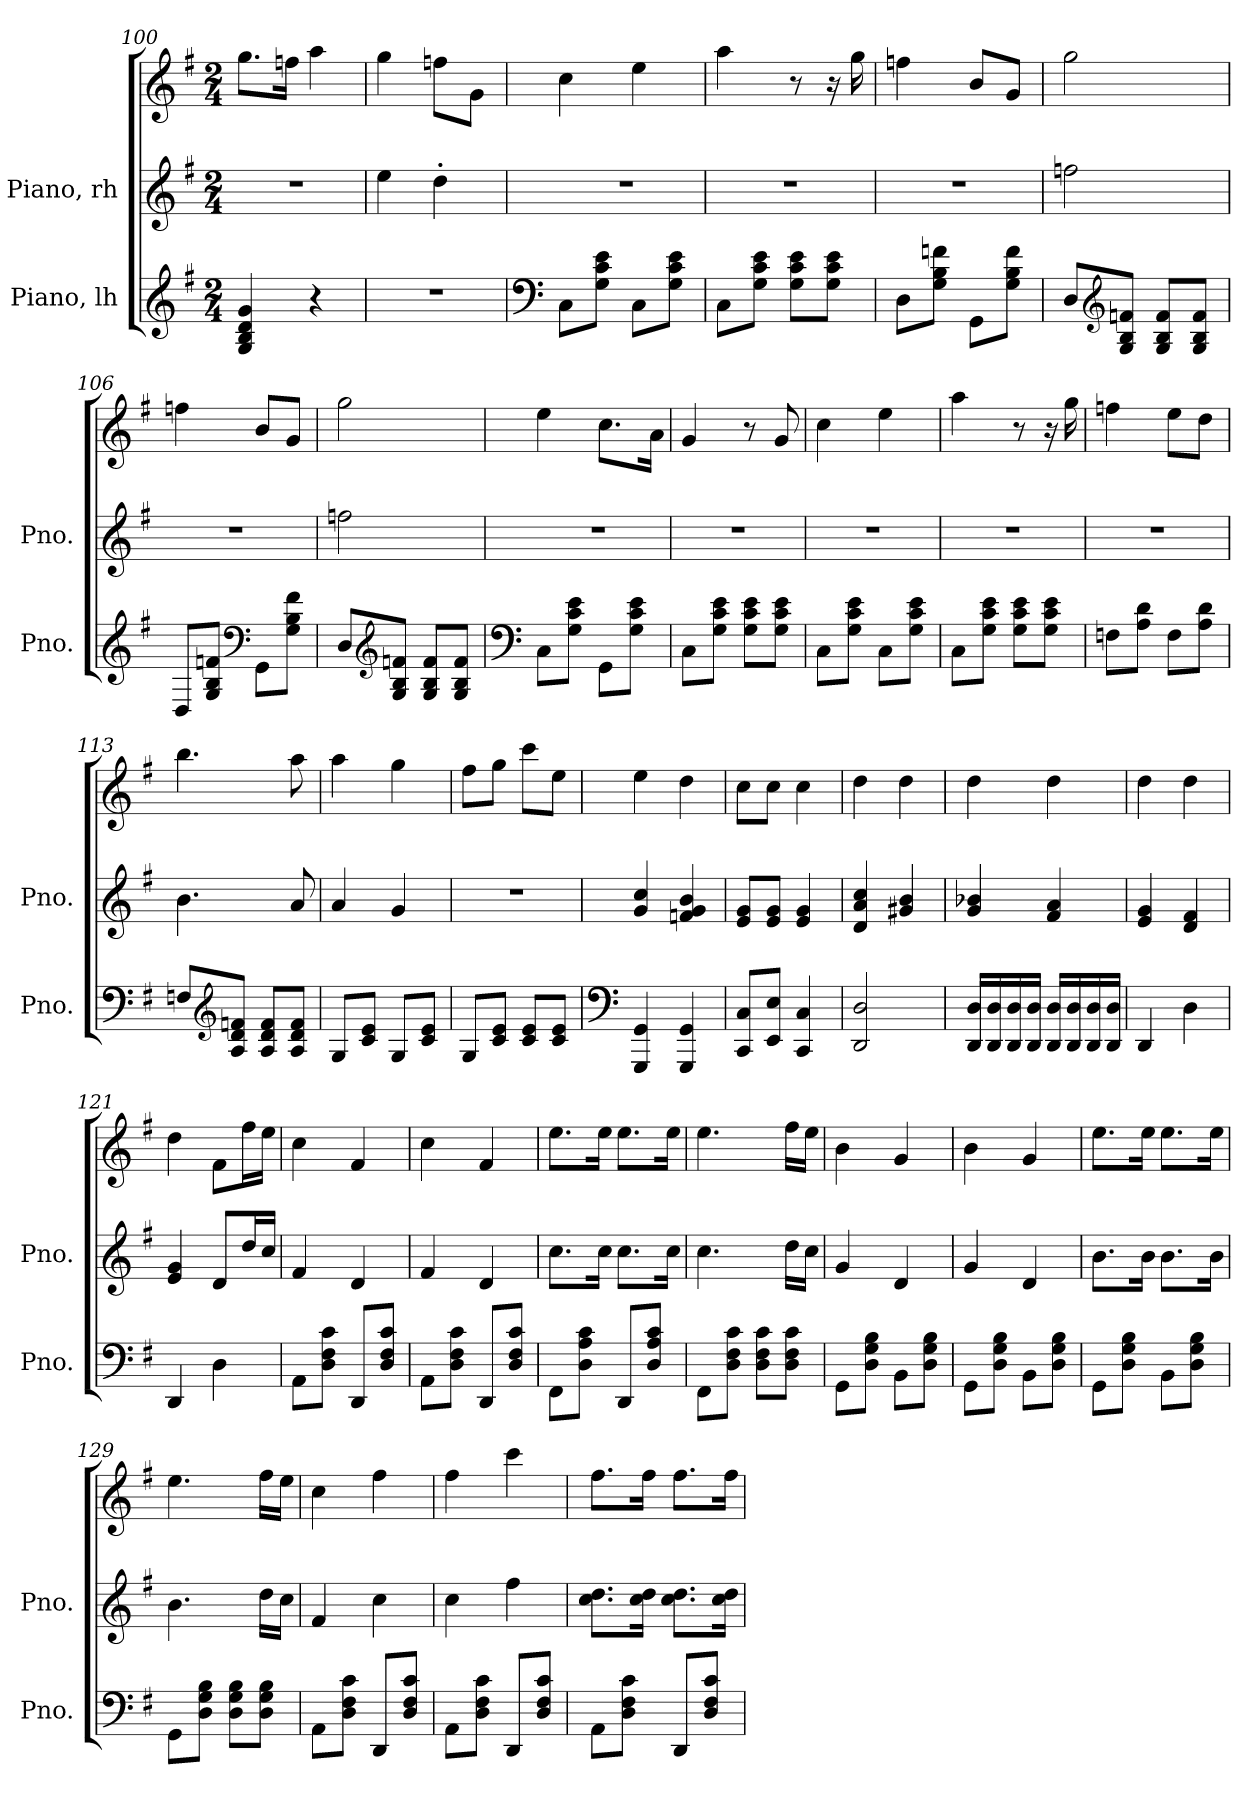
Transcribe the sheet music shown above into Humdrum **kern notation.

**kern	**kern	**kern
*part2	*part1	*part1
*staff3	*staff2	*staff1
*I"Piano, lh	*I"Piano, rh	*
*I'Pno.	*I'Pno.	*
*clefG2	*clefG2	*clefG2
*k[f#]	*k[f#]	*k[f#]
*M2/4	*M2/4	*M2/4
=100	=100	=100
4G/ 4B/ 4d/ 4g/	2r	8.gg\L
.	.	16ffn\Jk
4r	.	4aa\
=101	=101	=101
2r	4ee\	4gg\
.	4dd'\	8ffn\L
.	.	8g\J
=102	=102	=102
*clefF4	*	*
8C\L	2r	4cc\
8G\ 8c\ 8e\J	.	.
8C\L	.	4ee\
8G\ 8c\ 8e\J	.	.
=103	=103	=103
8C\L	2r	4aa\
8G\ 8c\ 8e\J	.	.
8G\ 8c\ 8e\L	.	8r
8G\ 8c\ 8e\J	.	16r
.	.	16gg\
!!LO:PB:g=z
=104	=104	=104
8D\L	2r	4ffn\
8G\ 8B\ 8fn\J	.	.
8GG\L	.	8b/L
8G\ 8B\ 8f\J	.	8g/J
=105	=105	=105
8D/L	2ffn\	2gg\
*clefG2	*	*
8G/ 8B/ 8fn/J	.	.
8G/ 8B/ 8f/L	.	.
8G/ 8B/ 8f/J	.	.
=106	=106	=106
8D/L	2r	4ffn\
8G/ 8B/ 8fn/J	.	.
*clefF4	*	*
8GG\L	.	8b/L
8G\ 8B\ 8f\J	.	8g/J
=107	=107	=107
8D/L	2ffn\	2gg\
*clefG2	*	*
8G/ 8B/ 8fn/J	.	.
8G/ 8B/ 8f/L	.	.
8G/ 8B/ 8f/J	.	.
=108	=108	=108
*clefF4	*	*
8C\L	2r	4ee\
8G\ 8c\ 8e\J	.	.
8GG\L	.	8.cc\L
8G\ 8c\ 8e\J	.	.
.	.	16a\Jk
!!LO:LB:g=z
=109	=109	=109
8C\L	2r	4g/
8G\ 8c\ 8e\J	.	.
8G\ 8c\ 8e\L	.	8r
8G\ 8c\ 8e\J	.	8g/
=110	=110	=110
8C\L	2r	4cc\
8G\ 8c\ 8e\J	.	.
8C\L	.	4ee\
8G\ 8c\ 8e\J	.	.
=111	=111	=111
8C\L	2r	4aa\
8G\ 8c\ 8e\J	.	.
8G\ 8c\ 8e\L	.	8r
8G\ 8c\ 8e\J	.	16r
.	.	16gg\
=112	=112	=112
8Fn\L	2r	4ffn\
8A\ 8d\J	.	.
8F\L	.	8ee\L
8A\ 8d\J	.	8dd\J
=113	=113	=113
8Fn/L	4.b\	4.bb\
*clefG2	*	*
8A/ 8d/ 8fn/J	.	.
8A/ 8d/ 8f/L	.	.
8A/ 8d/ 8f/J	8a/	8aa\
=114	=114	=114
8G/L	4a/	4aa\
8c/ 8e/J	.	.
8G/L	4g/	4gg\
8c/ 8e/J	.	.
!!LO:LB:g=z
=115	=115	=115
8G/L	2r	8ff#\L
8c/ 8e/J	.	8gg\J
8c/ 8e/L	.	8ccc\L
8c/ 8e/J	.	8ee\J
=116	=116	=116
*clefF4	*	*
4GGG/ 4GG/	4g/ 4cc/	4ee\
4GGG/ 4GG/	4fn/ 4g/ 4b/	4dd\
=117	=117	=117
8CC/ 8C/L	8e/ 8g/L	8cc\L
8EE/ 8E/J	8e/ 8g/J	8cc\J
4CC/ 4C/	4e/ 4g/	4cc\
=118	=118	=118
2DD/ 2D/	4d/ 4a/ 4cc/	4dd\
.	4g#X/ 4b/	4dd\
=119	=119	=119
16DD/ 16D/LL	4g/ 4b-X/	4dd\
16DD/ 16D/	.	.
16DD/ 16D/	.	.
16DD/ 16D/JJ	.	.
16DD/ 16D/LL	4f#/ 4a/	4dd\
16DD/ 16D/	.	.
16DD/ 16D/	.	.
16DD/ 16D/JJ	.	.
=120	=120	=120
4DD/	4e/ 4g/	4dd\
4D\	4d/ 4f#/	4dd\
=121	=121	=121
4DD/	4e/ 4g/	4dd\
4D\	8d/L	8f#\L
.	16dd/L	16ff#\L
.	16cc/JJ	16ee\JJ
!!LO:LB:g=z
=122	=122	=122
8AA\L	4f#/	4cc\
8D\ 8F#\ 8c\J	.	.
8DD/L	4d/	4f#/
8D/ 8F#/ 8c/J	.	.
=123	=123	=123
8AA\L	4f#/	4cc\
8D\ 8F#\ 8c\J	.	.
8DD/L	4d/	4f#/
8D/ 8F#/ 8c/J	.	.
=124	=124	=124
8FF#\L	8.cc\L	8.ee\L
8D\ 8A\ 8c\J	.	.
.	16cc\Jk	16ee\Jk
8DD/L	8.cc\L	8.ee\L
8D/ 8A/ 8c/J	.	.
.	16cc\Jk	16ee\Jk
=125	=125	=125
8FF#\L	4.cc\	4.ee\
8D\ 8F#\ 8c\J	.	.
8D\ 8F#\ 8c\L	.	.
8D\ 8F#\ 8c\J	16dd\LL	16ff#\LL
.	16cc\JJ	16ee\JJ
=126	=126	=126
8GG\L	4g/	4b\
8D\ 8G\ 8B\J	.	.
8BB\L	4d/	4g/
8D\ 8G\ 8B\J	.	.
=127	=127	=127
8GG\L	4g/	4b\
8D\ 8G\ 8B\J	.	.
8BB\L	4d/	4g/
8D\ 8G\ 8B\J	.	.
=128	=128	=128
8GG\L	8.b\L	8.ee\L
8D\ 8G\ 8B\J	.	.
.	16b\Jk	16ee\Jk
8BB\L	8.b\L	8.ee\L
8D\ 8G\ 8B\J	.	.
.	16b\Jk	16ee\Jk
!!LO:PB:g=z
=129	=129	=129
8GG\L	4.b\	4.ee\
8D\ 8G\ 8B\J	.	.
8D\ 8G\ 8B\L	.	.
8D\ 8G\ 8B\J	16dd\LL	16ff#\LL
.	16cc\JJ	16ee\JJ
=130	=130	=130
8AA\L	4f#/	4cc\
8D\ 8F#\ 8c\J	.	.
8DD/L	4cc\	4ff#\
8D/ 8F#/ 8c/J	.	.
=131	=131	=131
8AA\L	4cc\	4ff#\
8D\ 8F#\ 8c\J	.	.
8DD/L	4ff#\	4ccc\
8D/ 8F#/ 8c/J	.	.
=132	=132	=132
8AA\L	8.cc\ 8.dd\L	8.ff#\L
8D\ 8F#\ 8c\J	.	.
.	16cc\ 16dd\Jk	16ff#\Jk
8DD/L	8.cc\ 8.dd\L	8.ff#\L
8D/ 8F#/ 8c/J	.	.
.	16cc\ 16dd\Jk	16ff#\Jk
=	=	=
*-	*-	*-
